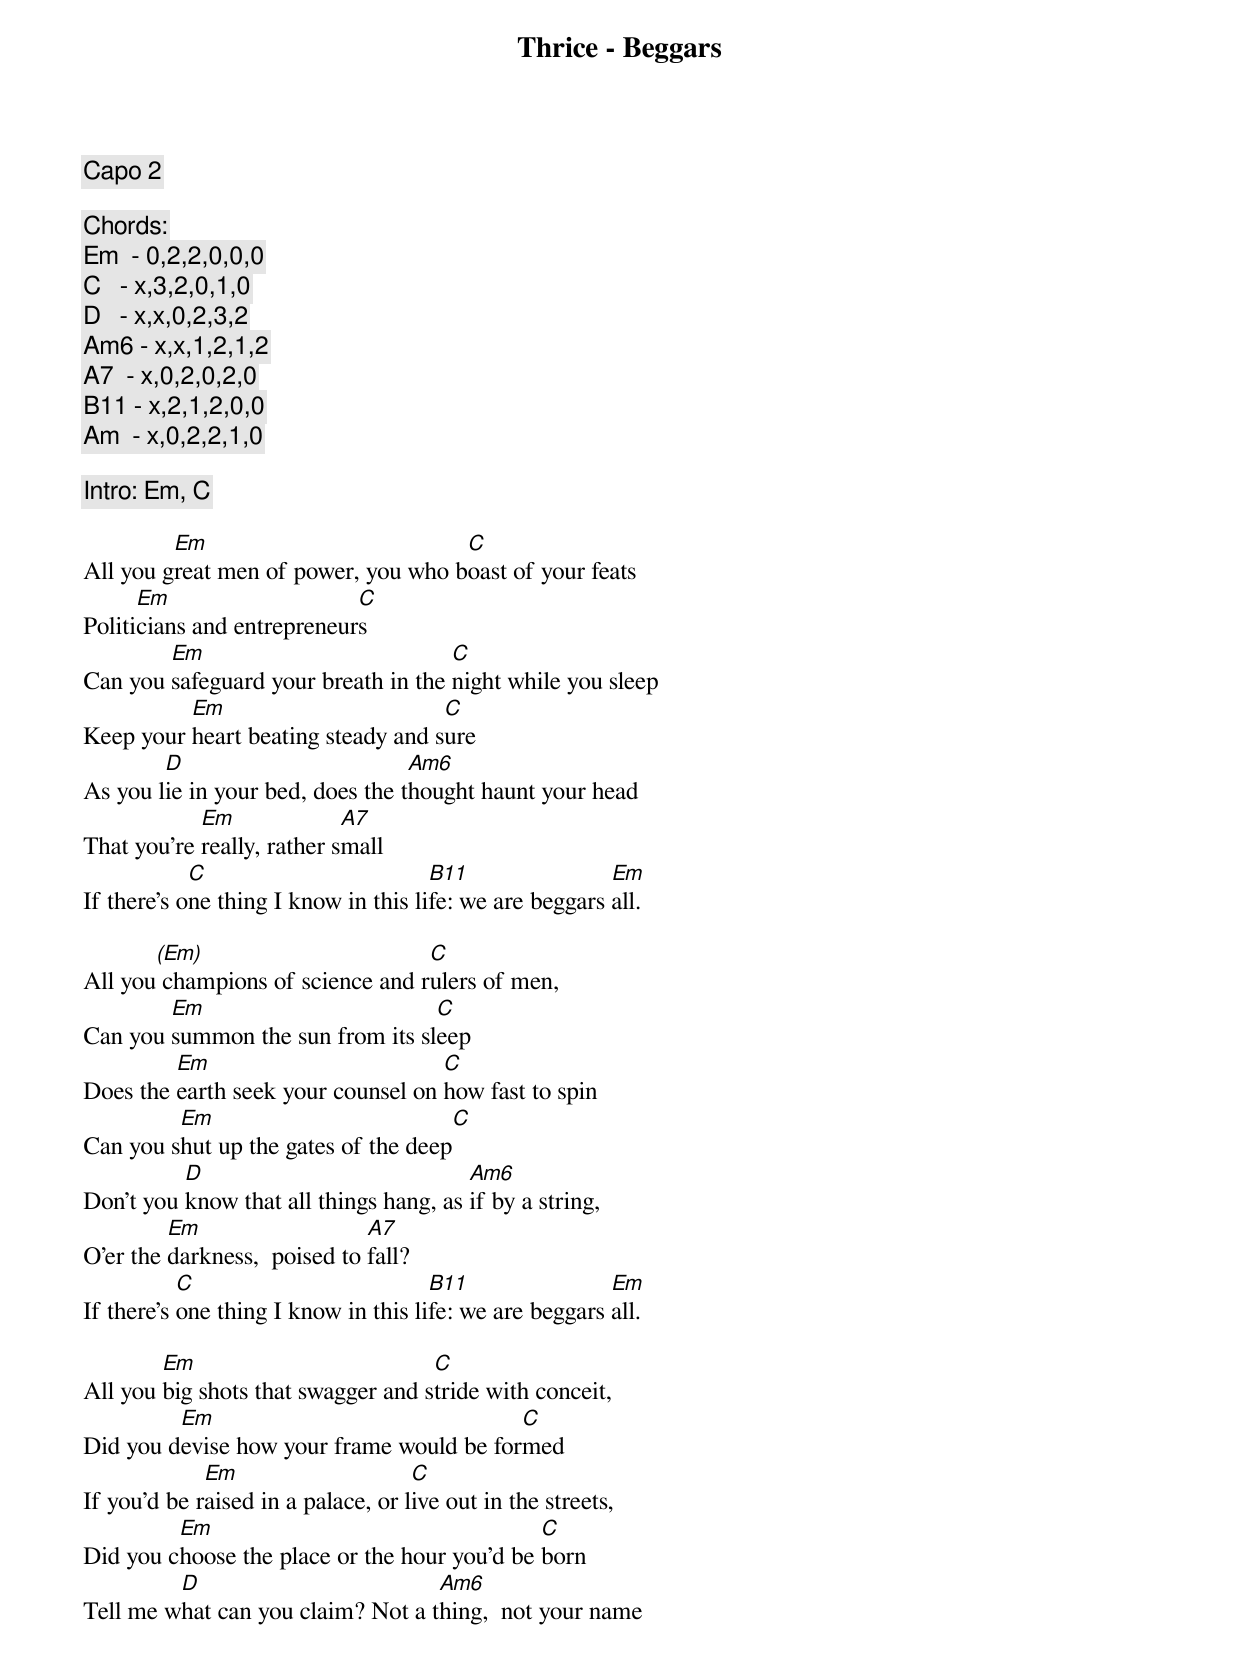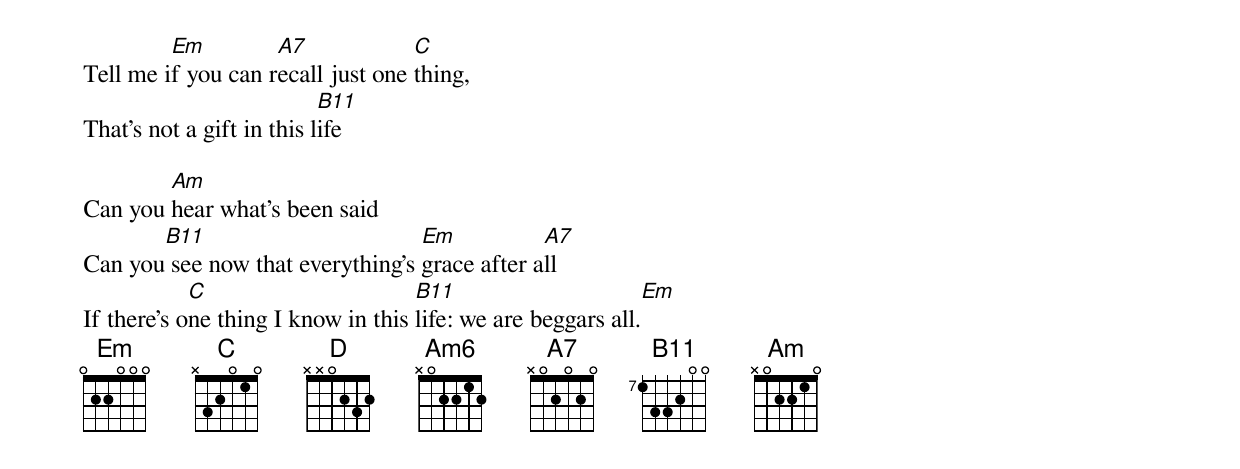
Thrice - Beggars

Capo 2

Chords:
Em  - 0,2,2,0,0,0
C   - x,3,2,0,1,0
D   - x,x,0,2,3,2
Am6 - x,x,1,2,1,2
A7  - x,0,2,0,2,0
B11 - x,2,1,2,0,0
Am  - x,0,2,2,1,0

Intro: Em, C

         Em                          C
All you great men of power, you who boast of your feats
      Em                    C
Politicians and entrepreneurs
        Em                           C
Can you safeguard your breath in the night while you sleep
          Em                        C
Keep your heart beating steady and sure
        D                         Am6
As you lie in your bed, does the thought haunt your head
            Em              A7
That you’re really, rather small
            C                         B11                Em
If there’s one thing I know in this life: we are beggars all.

       (Em)                       C
All you champions of science and rulers of men,
        Em                        C
Can you summon the sun from its sleep
         Em                         C
Does the earth seek your counsel on how fast to spin
         Em                          C
Can you shut up the gates of the deep
          D                             Am6
Don’t you know that all things hang, as if by a string,
         Em                   A7
O’er the darkness,  poised to fall?
           C                          B11                Em
If there’s one thing I know in this life: we are beggars all.

        Em                          C
All you big shots that swagger and stride with conceit,
         Em                               C
Did you devise how your frame would be formed
             Em                     C
If you’d be raised in a palace, or live out in the streets,
         Em                                   C
Did you choose the place or the hour you’d be born
         D                         Am6
Tell me what can you claim? Not a thing,  not your name
         Em         A7             C
Tell me if you can recall just one thing,
                           B11
That’s not a gift in this life

        Am
Can you hear what’s been said
       B11                        Em           A7
Can you see now that everything’s grace after all
            C                       B11                       Em
If there’s one thing I know in this life: we are beggars all.
